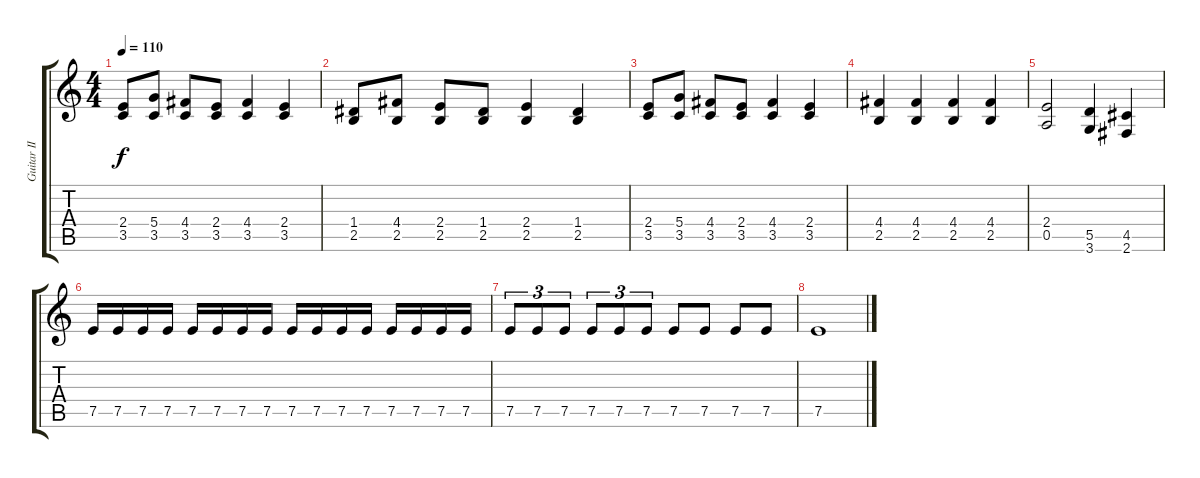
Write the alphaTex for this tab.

\track ("Guitar II" "Guitar II") {instrument distortionguitar}
\staff {score tabs}
\tuning (E4 B3 G3 D3 A2 E2) {hide}
\ts (4 4)
\tempo 110
\clef g2
\ks c
(2.4 3.5).8{dy f} (5.4 3.5).8 (4.4 3.5).8 (2.4 3.5).8 (4.4 3.5).4 (2.4 3.5).4 |
(1.4 2.5).8 (4.4 2.5).8 (2.4 2.5).8 (1.4 2.5).8 (2.4 2.5).4 (1.4 2.5).4 |
(2.4 3.5).8 (5.4 3.5).8 (4.4 3.5).8 (2.4 3.5).8 (4.4 3.5).4 (2.4 3.5).4 |
(4.4 2.5).4 (4.4 2.5).4 (4.4 2.5).4 (4.4 2.5).4 |
(2.4 0.5).2 (5.5 3.6).4 (4.5 2.6).4 |
7.5.16 7.5.16 7.5.16 7.5.16 7.5.16 7.5.16 7.5.16 7.5.16 7.5.16 7.5.16 7.5.16 7.5.16 7.5.16 7.5.16 7.5.16 7.5.16 |
7.5.8{tu (3 2)} 7.5.8{tu (3 2)} 7.5.8{tu (3 2)} 7.5.8{tu (3 2)} 7.5.8{tu (3 2)} 7.5.8{tu (3 2)} 7.5.8 7.5.8 7.5.8 7.5.8 |
7.5.1
